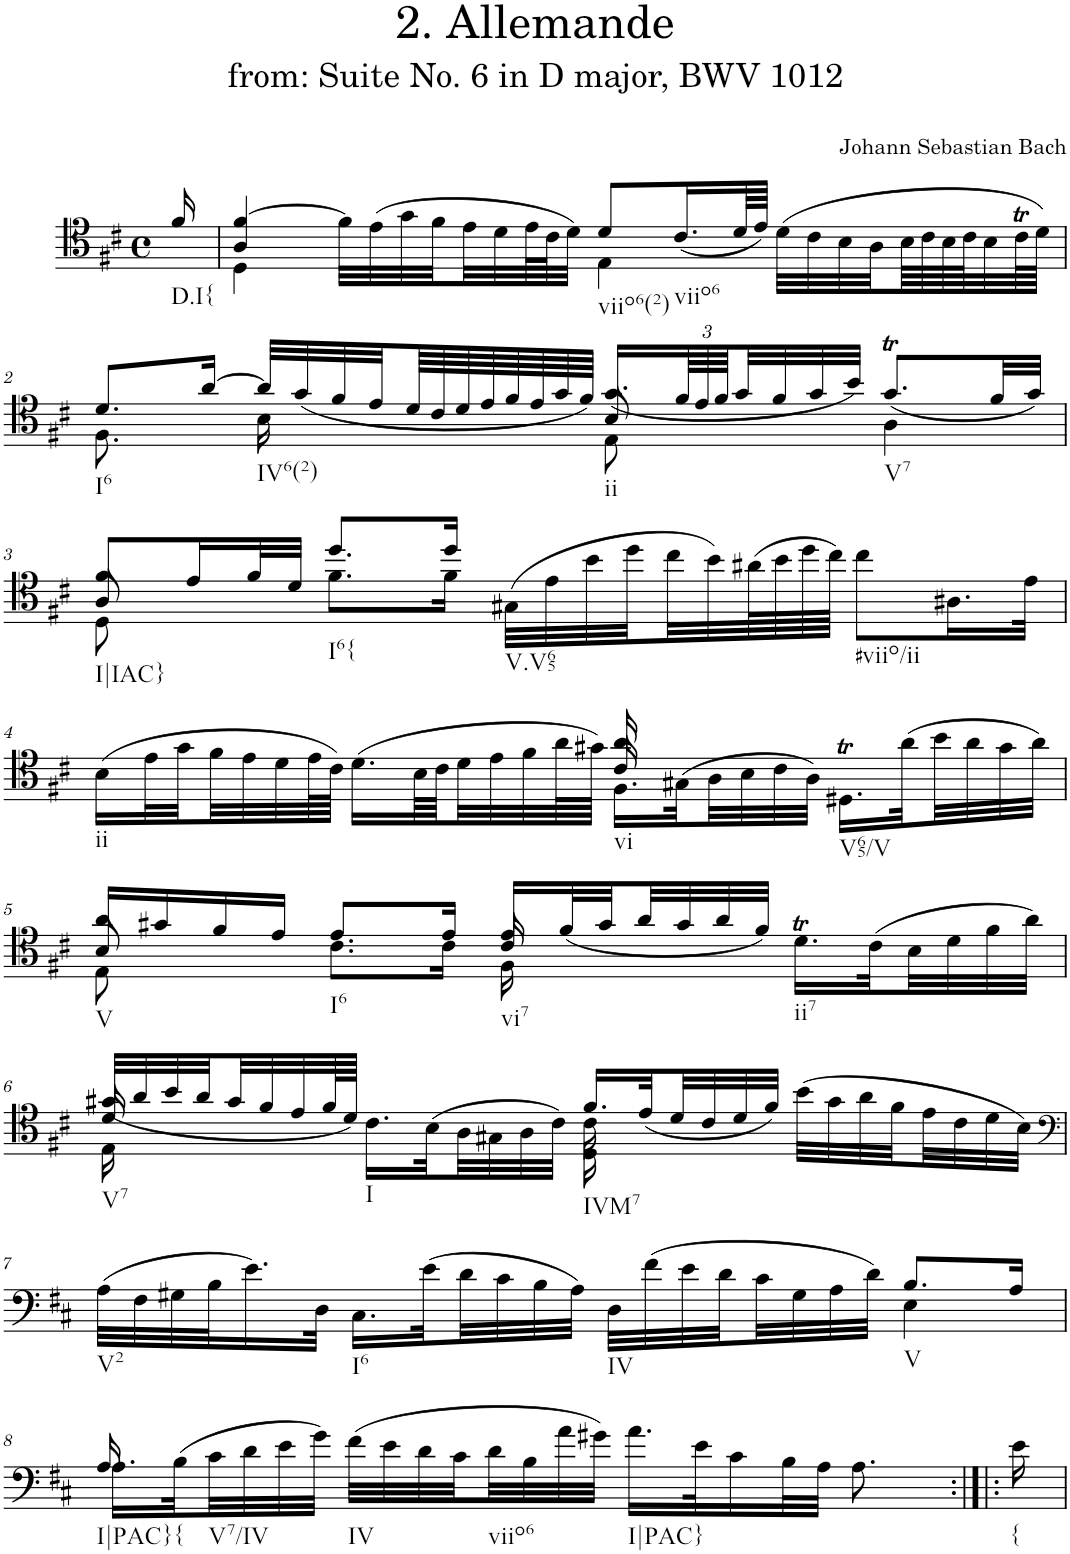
**kern
*part1
*staff1
*I"Piano
*I'Pno.
*clefC4
*k[f#c#]
*M4/4
*met(c)
=
!LO:TX:b:t=D.I{
16f#/
=1
*^
*	*^
[4f#/	4D\	4A/
32f#\LLL]	4ryy	2.ryy
(32e\	.	.
32g\	.	.
32f#\	.	.
32e\	.	.
32d\	.	.
64e\L	.	.
64c#\J	.	.
32d\JJJ)	.	.
!LO:TX:b:t=viio6(2)	!	!
8d/L	4E\	.
!LO:TX:b:t=viio6	!	!
(<16.c#/L	.	.
64d/LL	.	.
64e/JJJJ)	.	.
(32d\LLL	4ryy	.
32c#\	.	.
32B\	.	.
32A\	.	.
64B\L	.	.
64c#\	.	.
64B\	.	.
64c#\J	.	.
32B\	.	.
64c#t\L	.	.
64d\JJJJ)	.	.
!!LO:LB:g=z	!!	!!
=2	=2	=2
!LO:TX:b:t=I6	!	!
8.d/L	8.F#\	2ryy
[16a/Jk	16ryy	.
!LO:TX:b:t=IV6(2)	!	!
32a/LLL]	16B\	.
(<32g/	.	.
32f#/	8.ryy	.
32e/	.	.
64d/L	.	.
64c#/	.	.
64d/	.	.
64e/	.	.
64f#/	.	.
64e/	.	.
64g/	.	.
64f#/JJJJ)	.	.
!LO:TX:b:t=ii	!	!
(<16.g/LL	8E\	8B/
*Xbrackettup	*	*
96f#/LL	.	.
96e/	.	.
96f#/J	.	.
32g/	8ryy	4.ryy
32f#/	.	.
32g/	.	.
32b/JJJ)	.	.
!LO:TX:b:t=V7	!	!
(<8.gT/L	4A\	.
32f#/LL	.	.
32g/JJJ)	.	.
!!LO:LB:g=z	!!	!!
=3	=3	=3
!LO:TX:b:t=I|IAC}	!	!
8f#/L	8D\	8A/
16e/L	8ryy	2..ryy
32f#/L	.	.
32d/JJJ	.	.
!LO:TX:b:t=I6{	!	!
8.f#\L	8.dd/L	.
16f#\Jk	16dd/Jk	.
!LO:TX:b:t=V.V65	!	!
(32G#X\LLL	2ryy	.
32e\	.	.
32b\	.	.
32dd\	.	.
32cc#\	.	.
32b\)	.	.
(64a#X\L	.	.
64b\	.	.
64dd\	.	.
64cc#\JJJJ)	.	.
!LO:TX:b:t=#viio/ii	!	!
8cc#\L	.	.
16.A#X\L	.	.
32e\JJk	.	.
!!LO:LB:g=z	!!	!!
=4	=4	=4
!LO:TX:b:t=ii	!	!
(16B\LL	2ryy	2ryy
32e\L	.	.
32g\	.	.
32f#\	.	.
32e\	.	.
32d\	.	.
64e\L	.	.
64c#\JJJJ)	.	.
(16.d\LL	.	.
64B\LL	.	.
64c#\J	.	.
32d\	.	.
32e\	.	.
32f#\	.	.
64a\L	.	.
64g#X\JJJJ)	.	.
!LO:TX:b:t=vi	!	!
16.F#\LL	16c#/	16a/
.	4..ryy	4..ryy
(32G#X\L	.	.
32A\	.	.
32B\	.	.
32c#\	.	.
32A\JJJ)	.	.
!LO:TX:b:t=V65/V	!	!
16.D#Xt\LL	.	.
(32a\L	.	.
32b\	.	.
32a\	.	.
32g#\	.	.
32a\JJJ)	.	.
!!LO:LB:g=z	!!	!!
=5	=5	=5
!LO:TX:b:t=V	!	!
16a/LL	8E\	8B/
16g#X/	.	.
16f#/	8ryy	4.ryy
16e/JJ	.	.
!LO:TX:b:t=I6	!	!
8.c#\L	8.e/L	.
16c#\Jk	16e/Jk	.
!LO:TX:b:t=vi7	!	!
16e/LL	16F#\	16c#/
(32f#/L	4..ryy	4..ryy
32g#/	.	.
32a/	.	.
32g#/	.	.
32a/	.	.
32f#/JJJ)	.	.
!LO:TX:b:t=ii7	!	!
16.dT\LL	.	.
(32c#\L	.	.
32B\	.	.
32d\	.	.
32f#\	.	.
32a\JJJ)	.	.
!!LO:LB:g=z	!!	!!
=6	=6	=6
!LO:TX:b:t=V7	!	!
(<32g#X/LLL	16E\	16d/
32a/	.	.
32b/	4..ryy	4..ryy
32a/	.	.
32g#/	.	.
32f#/	.	.
32e/	.	.
64f#/L	.	.
64d/JJJJ)	.	.
!LO:TX:b:t=I	!	!
16.c#\LL	.	.
(32B\L	.	.
32A\	.	.
32G#X\	.	.
32A\	.	.
32c#\JJJ)	.	.
!LO:TX:b:t=IVM7	!	!
16.f#/LL	16D\	16c#\
.	4..ryy	4..ryy
(32e/L	.	.
32d/	.	.
32c#/	.	.
32d/	.	.
32f#/JJJ)	.	.
(32b\LLL	.	.
32g#\	.	.
32a\	.	.
32f#\	.	.
32e\	.	.
32c#\	.	.
32d\	.	.
32B\JJJ)	.	.
*v	*v	*v
!!LO:LB:g=z
=7
*clefF4
*^
!LO:TX:b:t=V2	!
(32A\LLL	2.ryy
32F#\	.
32G#X\	.
32B\J	.
16.e\)	.
32D\JJk	.
!LO:TX:b:t=I6	!
16.C#\LL	.
(32e\L	.
32d\	.
32c#\	.
32B\	.
32A\JJJ)	.
!LO:TX:b:t=IV	!
32D\LLL	.
(32f#\	.
32e\	.
32d\	.
32c#\	.
32G#\	.
32A\	.
32d\JJJ)	.
!LO:TX:b:t=V	!
8.B/L	4E\
16A/Jk	.
!!LO:LB:g=z	!!
=8	=8
!LO:TX:b:t=I|PAC}{	!
16.A\LL	16A/
.	2...ryy
(32B\L	.
!LO:TX:b:t=V7/IV	!
32c#\	.
32d\	.
32e\	.
32g\JJJ)	.
!LO:TX:b:t=IV	!
(32f#\LLL	.
32e\	.
32d\	.
32c#\	.
!LO:TX:b:t=viio6	!
32d\	.
32B\	.
32a\	.
32g#X\JJJ)	.
!LO:TX:b:t=I|PAC}	!
16.a\LL	.
32e\K	.
16c#\	.
32B\L	.
32A\JJJ	.
8.A\	.
!LO:TX:b:t={	!
16e\	.
*v	*v
=
*-
